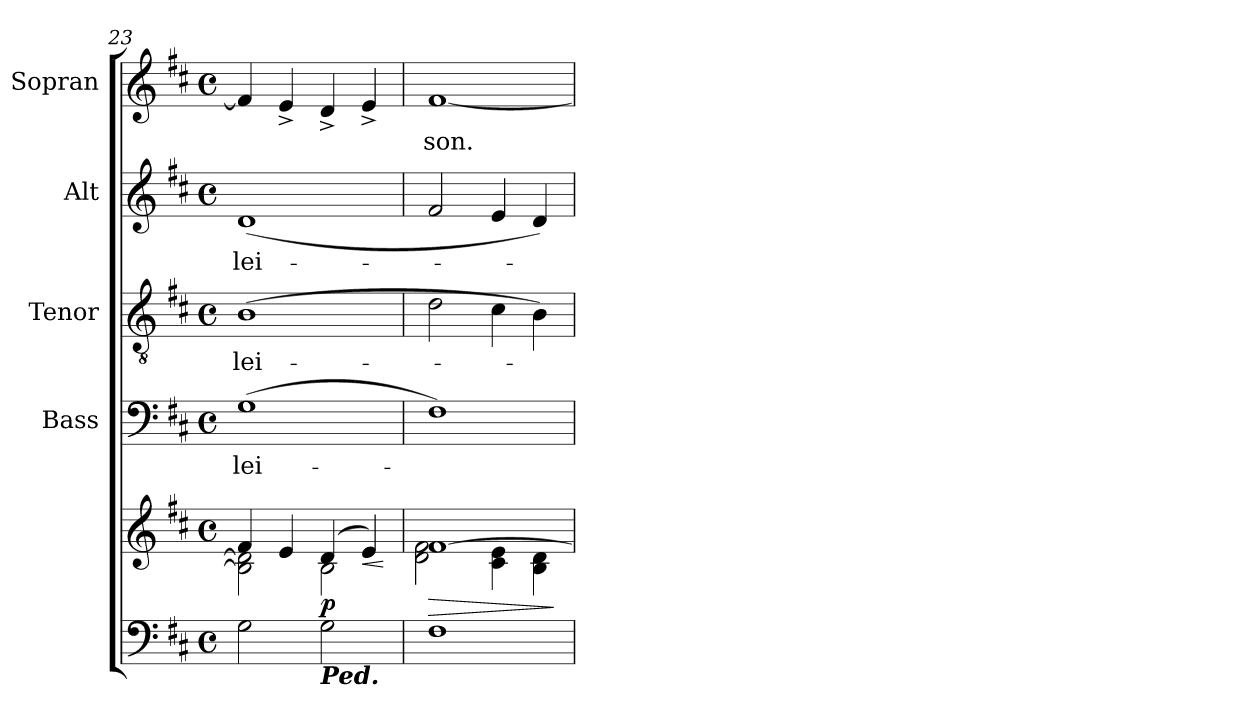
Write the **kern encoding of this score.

**kern	**kern	**dynam	**kern	**text	**kern	**text	**kern	**text	**kern	**text
*part5	*part5	*part5	*part4	*part4	*part3	*part3	*part2	*part2	*part1	*part1
*staff6	*staff5	*staff5/6	*staff4	*staff4	*staff3	*staff3	*staff2	*staff2	*staff1	*staff1
*	*	*	*I"Bass	*	*I"Tenor	*	*I"Alt	*	*I"Sopran	*
*	*	*	*I'B.	*	*I'T.	*	*I'A.	*	*I'S.	*
!!LO:PB:g=z
*clefF4	*clefG2	*	*clefF4	*	*clefGv2	*	*clefG2	*	*clefG2	*
*k[f#c#]	*k[f#c#]	*	*k[f#c#]	*	*k[f#c#]	*	*k[f#c#]	*	*k[f#c#]	*
*D:	*D:	*	*D:	*	*D:	*	*D:	*	*D:	*
*M4/4	*M4/4	*	*M4/4	*	*M4/4	*	*M4/4	*	*M4/4	*
*met(c)	*met(c)	*	*met(c)	*	*met(c)	*	*met(c)	*	*met(c)	*
=23	=23	=23	=23	=23	=23	=23	=23	=23	=23	=23
*	*^	*	*	*	*	*	*	*	*	*
!	!	!	!	!	!LO:LY:b	!	!LO:LY:b	!	!LO:LY:b	!	!
2G\	4f#/	2B\] 2d\]	.	(>1G	-lei-	(>1B	-lei-	(<1d	-lei-	4f#/]	.
.	4e/	.	.	.	.	.	.	.	.	4e^>/	.
!LO:TX:b:Bi:t=Ped.	!	!	!	!	!	!	!	!	!	!	!
!	!	!	!LO:DY:b	!	!	!	!	!	!	!	!
2G\	(4d/	2B\	p	.	.	.	.	.	.	4d^>/	.
!	!	!	!LO:HP:b	!	!	!	!	!	!	!	!
.	4e/)	.	<	.	.	.	.	.	.	4e^>/	.
*	*v	*v	*	*	*	*	*	*	*	*	*
.	.	[	.	.	.	.	.	.	.	.
=24	=24	=24	=24	=24	=24	=24	=24	=24	=24	=24
!	!	!LO:HP:b	!	!	!	!	!	!	!	!LO:LY:b
*	*^	*	*	*	*	*	*	*	*	*
1F#	[>1f#	2d\ 2f#\	>	1F#)	.	2d\	.	2f#/	.	[1f#	-son.
.	.	4c#\ 4e\	.	.	.	4c#\	.	4e/	.	.	.
.	.	4B\ 4d\	.	.	.	4B\)	.	4d/)	.	.	.
*	*v	*v	*	*	*	*	*	*	*	*	*
.	.	]	.	.	.	.	.	.	.	.
=	=	=	=	=	=	=	=	=	=	=
*-	*-	*-	*-	*-	*-	*-	*-	*-	*-	*-
